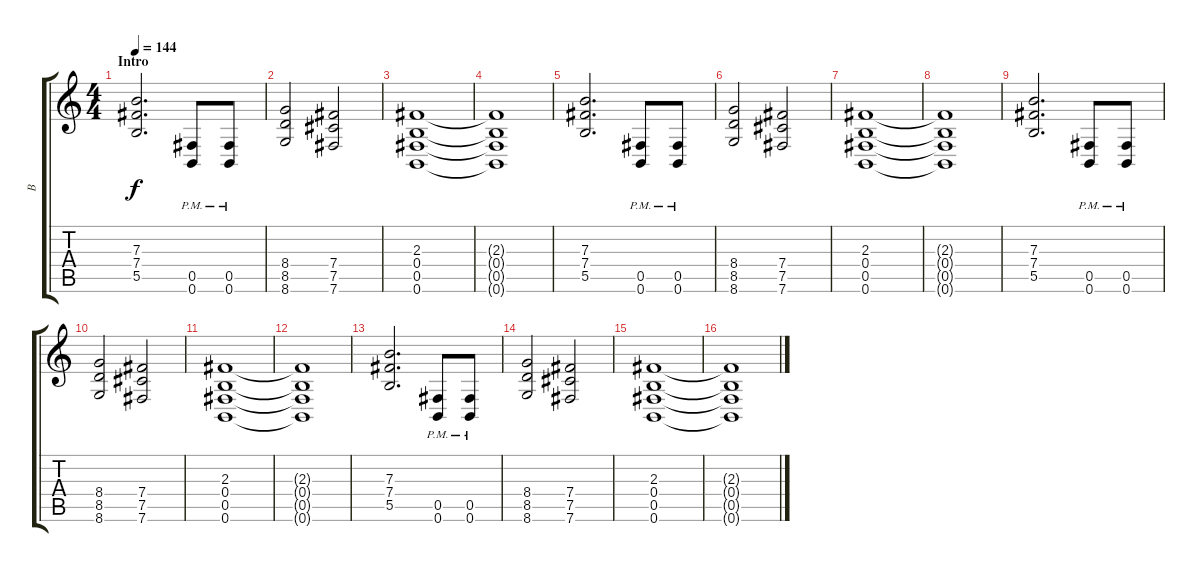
\track ("B" "B") {instrument distortionguitar}
\staff {score tabs}
\tuning (E4 Ab3 E3 B2 Gb2 B1) {hide}
\ts (4 4)
\section ("" "Intro")
\tempo 144
\clef g2
\ks c
(7.3 7.4 5.5).2{d dy f instrument distortionguitar} (0.5{pm} 0.6{pm}).8 (0.5{pm} 0.6{pm}).8 |
(8.4 8.5 8.6).2 (7.4 7.5 7.6).2 |
(2.3 0.4 0.5 0.6).1 |
(2.3{t} 0.4{t} 0.5{t} 0.6{t}).1 |
(7.3 7.4 5.5).2{d} (0.5{pm} 0.6{pm}).8 (0.5{pm} 0.6{pm}).8 |
(8.4 8.5 8.6).2 (7.4 7.5 7.6).2 |
(2.3 0.4 0.5 0.6).1 |
(2.3{t} 0.4{t} 0.5{t} 0.6{t}).1 |
(7.3 7.4 5.5).2{d} (0.5{pm} 0.6{pm}).8 (0.5{pm} 0.6{pm}).8 |
(8.4 8.5 8.6).2 (7.4 7.5 7.6).2 |
(2.3 0.4 0.5 0.6).1 |
(2.3{t} 0.4{t} 0.5{t} 0.6{t}).1 |
(7.3 7.4 5.5).2{d} (0.5{pm} 0.6{pm}).8 (0.5{pm} 0.6{pm}).8 |
(8.4 8.5 8.6).2 (7.4 7.5 7.6).2 |
(2.3 0.4 0.5 0.6).1 |
(2.3{t} 0.4{t} 0.5{t} 0.6{t}).1
